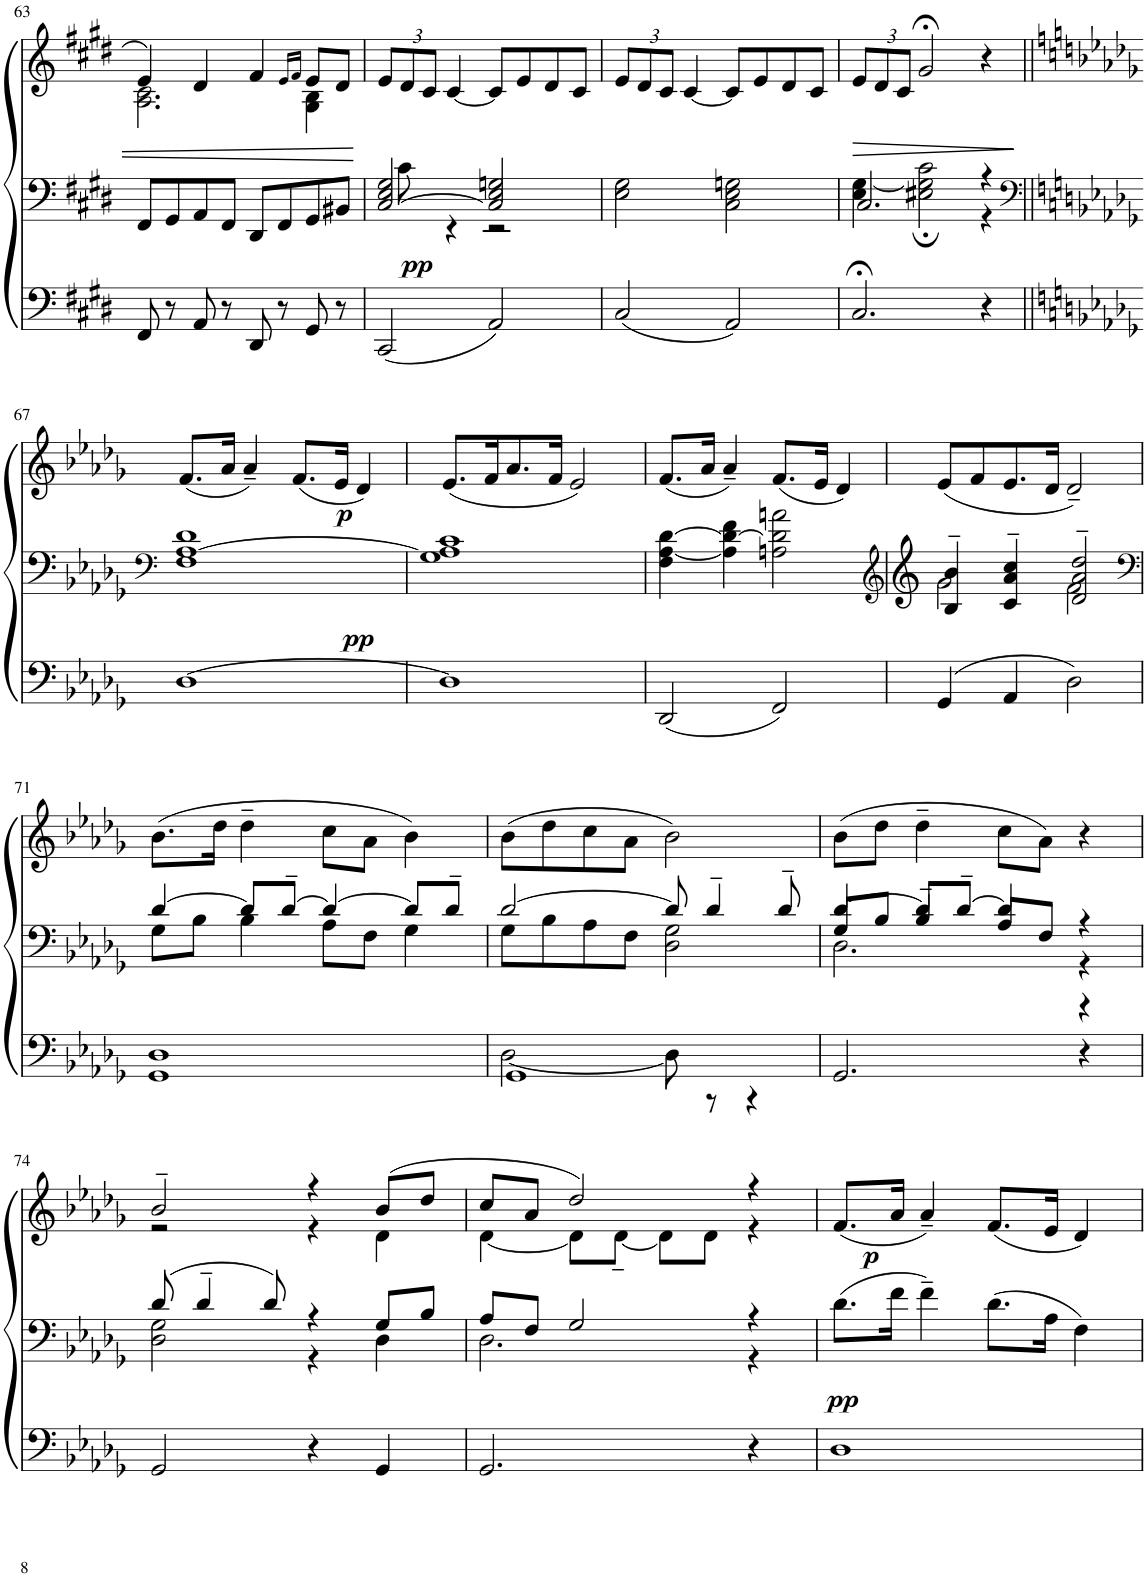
**kern	**kern	**kern	**dynam
*part1	*part1	*part1	*part1
*staff3	*staff2	*staff1	*staff1/2/3
*I"Pipe Organ	*	*	*
*I'P Org	*	*	*
!!LO:PB:g=z
*clefF4	*clefF4	*clefG2	*
*k[f#c#g#d#]	*k[f#c#g#d#]	*k[f#c#g#d#]	*
*M4/4	*M4/4	*M4/4	*
*met(c)	*met(c)	*met(c)	*
=63	=63	=63	=63
*	*	*^	*
8FF#/	8FF#/L	4e/	2.A\ 2.c#\	.
8r	8GG#/	.	.	.
8AA/	8AA/	4d#/	.	.
8r	8FF#/J	.	.	.
8DD#/	8DD#/L	4f#/	.	.
8r	8FF#/	.	.	.
.	.	16qe/LL	.	.
.	.	16qf#/JJ	.	.
8GG#/	8GG#/	8e/L	4G#\ 4B\	.
8r	8BB#X/J	8d#/J	.	.
*	*	*v	*v	*
=64	=64	=64	=64
*	*^	*	*
*	*	*	*Xbrackettup	*
!	!	!	!	!LO:DY:b=2
2CC#/	[2C#/ 2E/ 2G#/	8c#\	12e/L	pp
.	.	.	12d#/	.
.	.	8ryy	.	.
.	.	.	12c#/J	.
.	.	4r	[4c#/	.
2AA/	2C#/] 2E/ 2Gn/	2r	8c#/L]	.
.	.	.	8e/	.
.	.	.	8d#/	.
.	.	.	8c#/J	.
*	*v	*v	*	*
=65	=65	=65	=65
2C#/	2E\ 2G#\	12e/L	.
.	.	12d#/	.
.	.	12c#/J	.
.	.	[4c#/	.
2AA/	2C#\ 2E\ 2Gn\	8c#/L]	.
.	.	8e/	.
.	.	8d#/	.
.	.	8c#/J	.
=66	=66	=66	=66
*	*^	*	*
!	!	!	!	!LO:HP:b
2.C#;</	2.C#/	4E\ [4G#\	12e/L	>
.	.	.	12d#/	.
.	.	.	12c#/J	.
.	.	2E#X\; 2G#\]; 2c#\;	2g#;</	.
4r	4r	4r	4r	.
*	*v	*v	*	*
.	.	.	]
!!LO:LB:g=z
=67||	=67||	=67||	=67||
*	*clefF4	*	*
*k[b-e-a-d-g-]	*k[b-e-a-d-g-]	*k[b-e-a-d-g-]	*
!	!	!	!LO:DY:b=2
!	!	!	!LO:DY:n=1:b
[1D-	1F [1A- 1d-	(8.f/L	pp p
.	.	16a-/Jk	.
.	.	4a-~/)	.
.	.	(8.f/L	.
.	.	16e-/Jk	.
.	.	4d-/)	.
=68	=68	=68	=68
1D-]	1G- 1A-] 1c	(8.e-/L	.
.	.	16f/K	.
.	.	8.a-/	.
.	.	16f/Jk	.
.	.	2e-/)	.
=69	=69	=69	=69
2DD-/	4F\ [4A-\ [4d-\	(8.f/L	.
.	.	16a-/Jk	.
.	4A-\] 4d-\_ 4f\	4a-~/)	.
2FF/	2An\ 2d-\] 2an\	(8.f/L	.
.	.	16e-/Jk	.
.	.	4d-/)	.
=70	=70	=70	=70
*	*clefG2	*	*
*	*^	*	*
4GG-/	4B-/~ 4b-/~	2g-\	(8e-/L	.
.	.	.	8f/	.
4AA-/	4c/~ 4a-/~ 4cc/~	.	8.e-/	.
.	.	.	16d-/Jk	.
2D-\	2d-/~ 2a-/~ 2dd-/~	2f\	2d-~/)	.
!!LO:LB:g=z
=71	=71	=71	=71	=71
*	*clefF4	*	*	*
*^	*	*	*	*
1D-	1GG-	[4d-/	8G-\L	(8.b-\L	.
.	.	.	8B-\J	.	.
.	.	.	.	16dd-\Jk	.
.	.	8d-/L]	4B-\	4dd-~\	.
.	.	[8d-~/J	.	.	.
.	.	4d-/_	8A-\L	8cc\L	.
.	.	.	8F\J	8a-\J	.
.	.	8d-/L]	4G-\	4b-\)	.
.	.	8d-~/J	.	.	.
=72	=72	=72	=72	=72	=72
[2D-\	1GG-	[2d-/	8G-\L	(8b-\L	.
.	.	.	8B-\	8dd-\	.
.	.	.	8A-\	8cc\	.
.	.	.	8F\J	8a-\J	.
8D-\]	.	8d-/]	2D-\ 2G-\	2b-\)	.
8r	.	4d-~/	.	.	.
4r	.	.	.	.	.
.	.	8d-~/	.	.	.
*v	*v	*	*	*	*
=73	=73	=73	=73	=73
*	*	*^	*	*
2.GG-/	[4d-/	2.D-\	8G-/L	(8b-\L	.
.	.	.	8B-/J	8dd-\J	.
.	8d-/L]	.	4B-~/	4dd-~\	.
.	[8d-~/J	.	.	.	.
.	4d-/]	.	8A-/L	8cc\L	.
.	.	.	8F/J	8a-\J)	.
4r	4r	4r	4r	4r	.
*	*	*v	*v	*	*
!!LO:LB:g=z
=74	=74	=74	=74	=74
*	*	*	*^	*
2GG-/	8d-/	2D-\ 2G-\	2b-~/	2r	.
.	4d-~/	.	.	.	.
.	8d-/	.	.	.	.
4r	4r	4r	4r	4r	.
4GG-/	8G-/L	4D-\	(8b-/L	4d-\	.
.	8B-/J	.	8dd-/J	.	.
=75	=75	=75	=75	=75	=75
2.GG-/	8A-/L	2.D-\	8cc/L	[4d-\	.
.	8F/J	.	8a-/J	.	.
.	2G-/	.	2dd-/)	8d-\L]	.
.	.	.	.	[8d-~\J	.
.	.	.	.	8d-\L]	.
.	.	.	.	8d-\J	.
4r	4r	4r	4r	4r	.
=76	=76	=76	=76	=76	=76
!	!	!	!	!	!LO:DY:b=2
!	!	!	!	!	!LO:DY:n=1:b
*	*v	*v	*	*	*
*	*	*v	*v	*
1D-	8.d-\L	(8.f/L	pp p
.	16f\Jk	16a-/Jk	.
.	4f~\	4a-~/)	.
.	8.d-\L	(8.f/L	.
.	16A-\Jk	16e-/Jk	.
.	4F\	4d-/)	.
=	=	=	=
*-	*-	*-	*-
